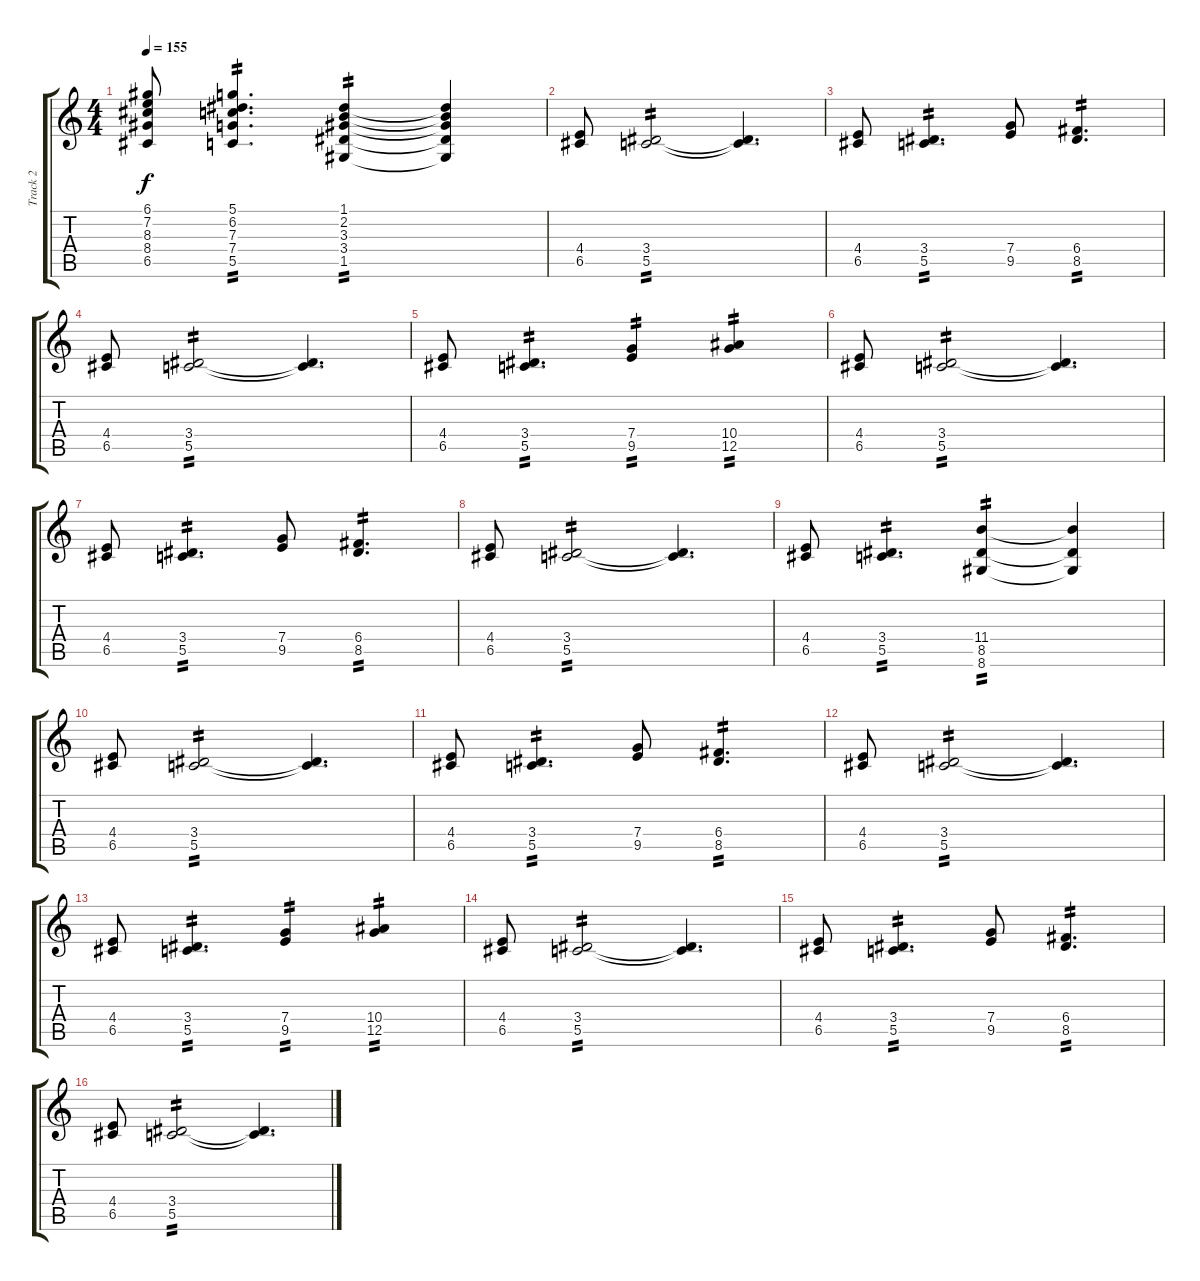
\track ("Track 2" "Track 2") {instrument distortionguitar}
\staff {score tabs}
\tuning (D4 A3 F3 C3 G2 C2) {hide}
\ts (4 4)
\tempo 155
\clef g2
\ks c
(6.1 7.2 8.3 8.4 6.5).8{dy f} (5.1 6.2 7.3 7.4 5.5).4{d tp 2} (1.1 2.2 3.3 3.4 1.5).4{tp 2} (1.1{t} 2.2{t} 3.3{t} 3.4{t} 1.5{t}).4 |
(4.4 6.5).8 (3.4 5.5).2{tp 2} (3.4{t} 5.5{t}).4{d} |
(4.4 6.5).8 (3.4 5.5).4{d tp 2} (7.4 9.5).8 (6.4 8.5).4{d tp 2} |
(4.4 6.5).8 (3.4 5.5).2{tp 2} (3.4{t} 5.5{t}).4{d} |
(4.4 6.5).8 (3.4 5.5).4{d tp 2} (7.4 9.5).4{tp 2} (10.4 12.5).4{tp 2} |
(4.4 6.5).8 (3.4 5.5).2{tp 2} (3.4{t} 5.5{t}).4{d} |
(4.4 6.5).8 (3.4 5.5).4{d tp 2} (7.4 9.5).8 (6.4 8.5).4{d tp 2} |
(4.4 6.5).8 (3.4 5.5).2{tp 2} (3.4{t} 5.5{t}).4{d} |
(4.4 6.5).8 (3.4 5.5).4{d tp 2} (11.4 8.5 8.6).4{tp 2} (11.4{t} 8.5{t} 8.6{t}).4 |
(4.4 6.5).8 (3.4 5.5).2{tp 2} (3.4{t} 5.5{t}).4{d} |
(4.4 6.5).8 (3.4 5.5).4{d tp 2} (7.4 9.5).8 (6.4 8.5).4{d tp 2} |
(4.4 6.5).8 (3.4 5.5).2{tp 2} (3.4{t} 5.5{t}).4{d} |
(4.4 6.5).8 (3.4 5.5).4{d tp 2} (7.4 9.5).4{tp 2} (10.4 12.5).4{tp 2} |
(4.4 6.5).8 (3.4 5.5).2{tp 2} (3.4{t} 5.5{t}).4{d} |
(4.4 6.5).8 (3.4 5.5).4{d tp 2} (7.4 9.5).8 (6.4 8.5).4{d tp 2} |
(4.4 6.5).8 (3.4 5.5).2{tp 2} (3.4{t} 5.5{t}).4{d}
